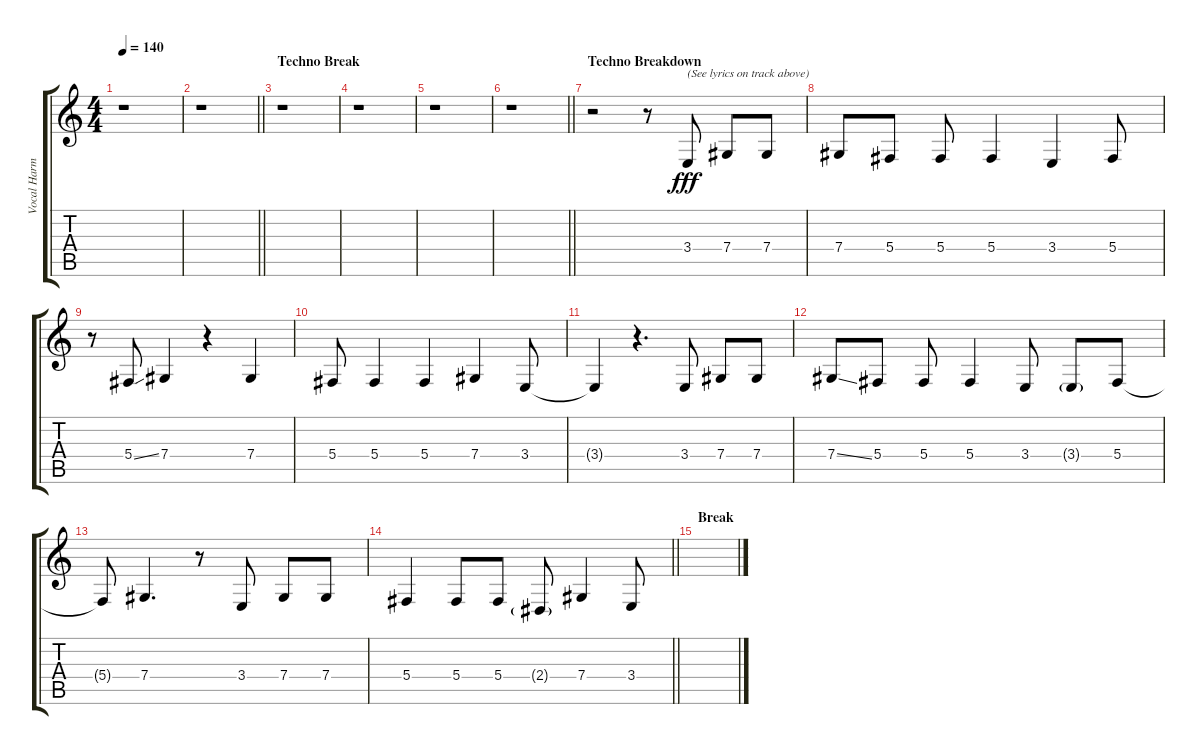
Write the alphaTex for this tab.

\track ("Vocal Harmony" "Vocal Harm") {instrument lead2sawtooth}
\staff {score tabs}
\tuning (Eb4 Bb3 Gb3 Db3 Ab2 Db2) {hide}
\ts (4 4)
\tempo 140
\clef g2
\ks c
r.1{dy f} |
\barLineRight lightlight
r.1 |
\section ("" "Techno Break")
r.1 |
r.1 |
r.1 |
\barLineRight lightlight
r.1 |
\section ("" "Techno Breakdown")
r.2 r.8 3.4.8{txt "(See lyrics on track above)" dy fff} 7.4.8 7.4.8 |
7.4.8 5.4.8 5.4.8 5.4.4 3.4.4 5.4.8 |
r.8 5.4{ss}.8 7.4.4 r.4 7.4.4 |
5.4.8 5.4.4 5.4.4 7.4.4 3.4.8 |
3.4{t}.4 r.4{d} 3.4.8 7.4.8 7.4.8 |
7.4{ss}.8 5.4.8 5.4.8 5.4.4 3.4.8 3.4{g}.8 5.4.8 |
5.4{t}.8 7.4.4{d} r.8 3.4.8 7.4.8 7.4.8 |
\barLineRight lightlight
5.4.4 5.4.8 5.4.8 2.4{g}.8 7.4.4 3.4.8 |
\section ("" "Break")
